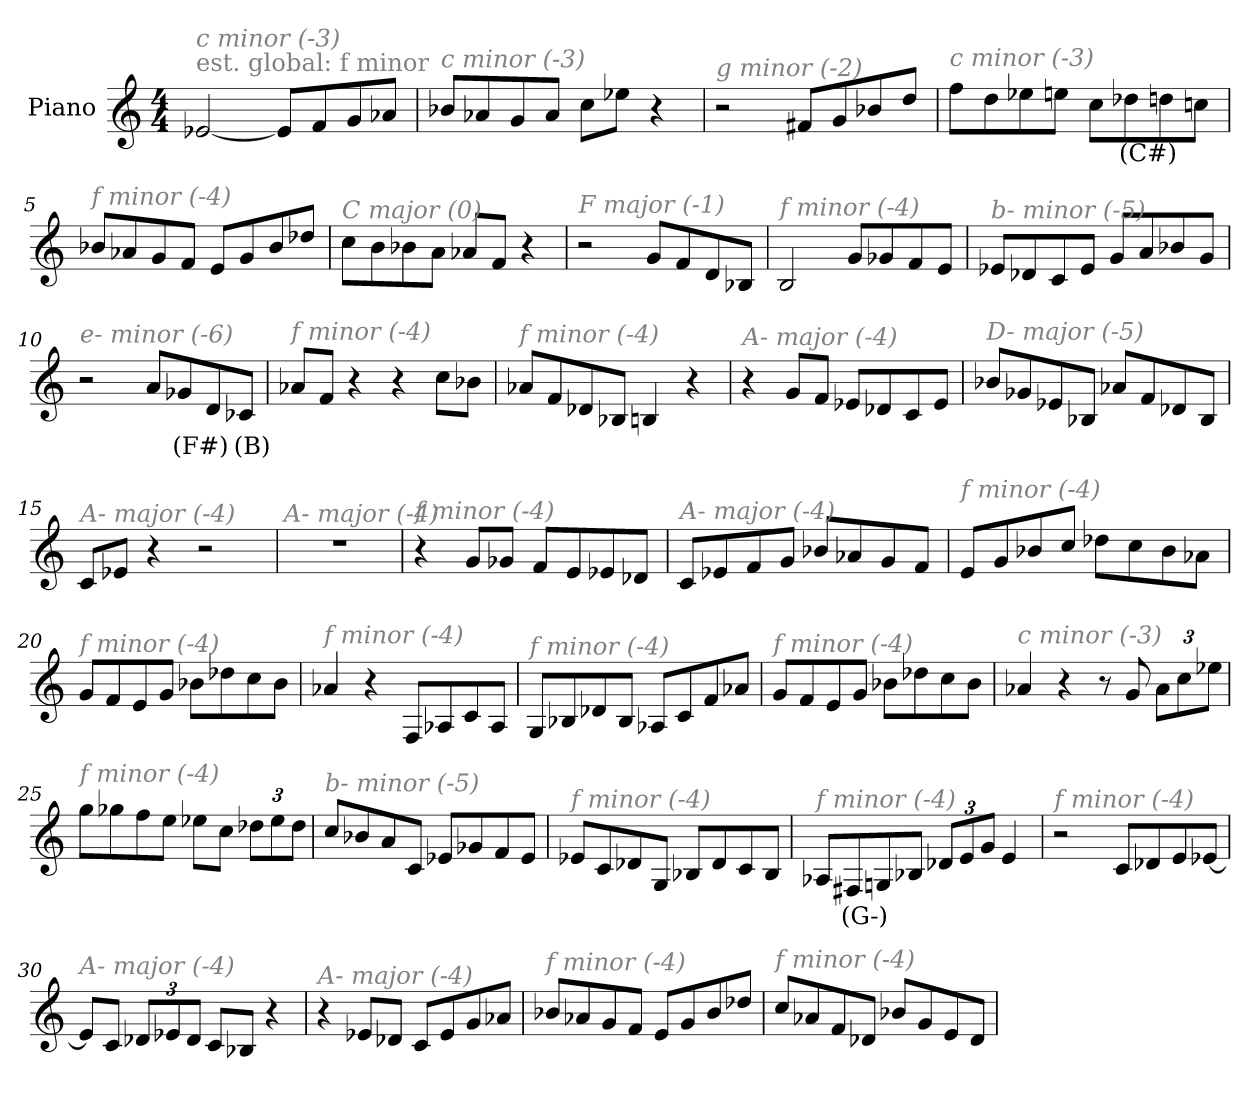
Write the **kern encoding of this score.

**kern	**text
*part1	*part1
*staff1	*staff1
*I"Piano	*
*I'Pno	*
*clefG2	*
*k[]	*
*M4/4	*
*MM340	*
=1	=1
!LO:TX:a:color=#808080:t=est. global&colon; f minor	!
!LO:TX:i:color=#808080:t=c minor (-3)	!
[2e-X/	.
8e-/L]	.
8f/	.
8g/	.
8a-X/J	.
=2	=2
!LO:TX:i:color=#808080:t=c minor (-3)	!
8b-X/L	.
8a-X/	.
8g/	.
8a-/J	.
8cc\L	.
8ee-X\J	.
4r	.
=3	=3
!LO:TX:i:color=#808080:t=g minor (-2)	!
2r	.
8f#X/L	.
8g/	.
8b-X/	.
8dd/J	.
=4	=4
!LO:TX:i:color=#808080:t=c minor (-3)	!
8ff\L	.
8dd\	.
8ee-X\	.
8een\J	.
8cc\L	.
8dd-Xi\	(C#)
8dd\	.
8ccn\J	.
!!LO:LB:g=z
=5	=5
!LO:TX:i:color=#808080:t=f minor (-4)	!
8b-X/L	.
8a-X/	.
8g/	.
8f/J	.
8e/L	.
8g/	.
8b-/	.
8dd-X/J	.
=6	=6
!LO:TX:i:color=#808080:t=C major (0)	!
8cc\L	.
8b\	.
8b-X\	.
8a\J	.
8a-X/L	.
8f/J	.
4r	.
=7	=7
!LO:TX:i:color=#808080:t=F major (-1)	!
2r	.
8g/L	.
8f/	.
8d/	.
8B-X/J	.
=8	=8
!LO:TX:i:color=#808080:t=f minor (-4)	!
2B/	.
8g/L	.
8g-X/	.
8f/	.
8e/J	.
=9	=9
!LO:TX:i:color=#808080:t=b- minor (-5)	!
8e-X/L	.
8d-X/	.
8c/	.
8e-/J	.
8g/L	.
8a/	.
8b-X/	.
8g/J	.
!!LO:LB:g=z
=10	=10
!LO:TX:i:color=#808080:t=e- minor (-6)	!
2r	.
8a/L	.
8g-Xi/	(F#)
8d/	.
8c-Xi/J	(B)
=11	=11
!LO:TX:i:color=#808080:t=f minor (-4)	!
8a-X/L	.
8f/J	.
4r	.
4r	.
8cc\L	.
8b-X\J	.
=12	=12
!LO:TX:i:color=#808080:t=f minor (-4)	!
8a-X/L	.
8f/	.
8d-X/	.
8B-X/J	.
4Bn/	.
4r	.
=13	=13
!LO:TX:i:color=#808080:t=A- major (-4)	!
4r	.
8g/L	.
8f/J	.
8e-X/L	.
8d-X/	.
8c/	.
8e-/J	.
=14	=14
!LO:TX:i:color=#808080:t=D- major (-5)	!
8b-X/L	.
8g-X/	.
8e-X/	.
8B-X/J	.
8a-X/L	.
8f/	.
8d-X/	.
8B-/J	.
!!LO:LB:g=z
=15	=15
!LO:TX:i:color=#808080:t=A- major (-4)	!
8c/L	.
8e-X/J	.
4r	.
2r	.
=16	=16
!LO:TX:i:color=#808080:t=A- major (-4)	!
1r	.
=17	=17
!LO:TX:i:color=#808080:t=f minor (-4)	!
4r	.
8g/L	.
8g-X/J	.
8f/L	.
8e/	.
8e-X/	.
8d-X/J	.
=18	=18
!LO:TX:i:color=#808080:t=A- major (-4)	!
8c/L	.
8e-X/	.
8f/	.
8g/J	.
8b-X/L	.
8a-X/	.
8g/	.
8f/J	.
=19	=19
!LO:TX:i:color=#808080:t=f minor (-4)	!
8e/L	.
8g/	.
8b-X/	.
8cc/J	.
8dd-X\L	.
8cc\	.
8b-\	.
8a-X\J	.
!!LO:LB:g=z
=20	=20
!LO:TX:i:color=#808080:t=f minor (-4)	!
8g/L	.
8f/	.
8e/	.
8g/J	.
8b-X\L	.
8dd-X\	.
8cc\	.
8b-\J	.
=21	=21
!LO:TX:i:color=#808080:t=f minor (-4)	!
4a-X/	.
4r	.
8F/L	.
8A-X/	.
8c/	.
8A-/J	.
=22	=22
!LO:TX:i:color=#808080:t=f minor (-4)	!
8G/L	.
8B-X/	.
8d-X/	.
8B-/J	.
8A-X/L	.
8c/	.
8f/	.
8a-X/J	.
=23	=23
!LO:TX:i:color=#808080:t=f minor (-4)	!
8g/L	.
8f/	.
8e/	.
8g/J	.
8b-X\L	.
8dd-X\	.
8cc\	.
8b-\J	.
!!LO:LB:g=z
=24	=24
!LO:TX:i:color=#808080:t=c minor (-3)	!
4a-X/	.
4r	.
8r	.
8g/	.
*Xbrackettup	*
12a-\L	.
12cc\	.
12ee-X\J	.
=25	=25
!LO:TX:i:color=#808080:t=f minor (-4)	!
8gg\L	.
8gg-X\	.
8ff\	.
8ee\J	.
8ee-X\L	.
8cc\J	.
12dd-X\L	.
12ee-\	.
12dd-\J	.
=26	=26
!LO:TX:i:color=#808080:t=b- minor (-5)	!
8cc/L	.
8b-X/	.
8a/	.
8c/J	.
8e-X/L	.
8g-X/	.
8f/	.
8e-/J	.
=27	=27
!LO:TX:i:color=#808080:t=f minor (-4)	!
8e-X/L	.
8c/	.
8d-X/	.
8G/J	.
8B-X/L	.
8d-/	.
8c/	.
8B-/J	.
!!LO:LB:g=z
=28	=28
!LO:TX:i:color=#808080:t=f minor (-4)	!
8A-X/L	.
8F#Xi/	(G-)
8Gn/	.
8B-X/J	.
12d-X/L	.
12e/	.
12g/J	.
4e/	.
=29	=29
!LO:TX:i:color=#808080:t=f minor (-4)	!
2r	.
8c/L	.
8d-X/	.
8e/	.
[8e-X/J	.
=30	=30
!LO:TX:i:color=#808080:t=A- major (-4)	!
8e-/L]	.
8c/J	.
12d-X/L	.
12e-X/	.
12d-/J	.
8c/L	.
8B-X/J	.
4r	.
=31	=31
!LO:TX:i:color=#808080:t=A- major (-4)	!
4r	.
8e-X/L	.
8d-X/J	.
8c/L	.
8e-/	.
8g/	.
8a-X/J	.
!!LO:LB:g=z
=32	=32
!LO:TX:i:color=#808080:t=f minor (-4)	!
8b-X/L	.
8a-X/	.
8g/	.
8f/J	.
8e/L	.
8g/	.
8b-/	.
8dd-X/J	.
=33	=33
!LO:TX:i:color=#808080:t=f minor (-4)	!
8cc/L	.
8a-X/	.
8f/	.
8d-X/J	.
8b-X/L	.
8g/	.
8e/	.
8d-/J	.
=	=
*-	*-
